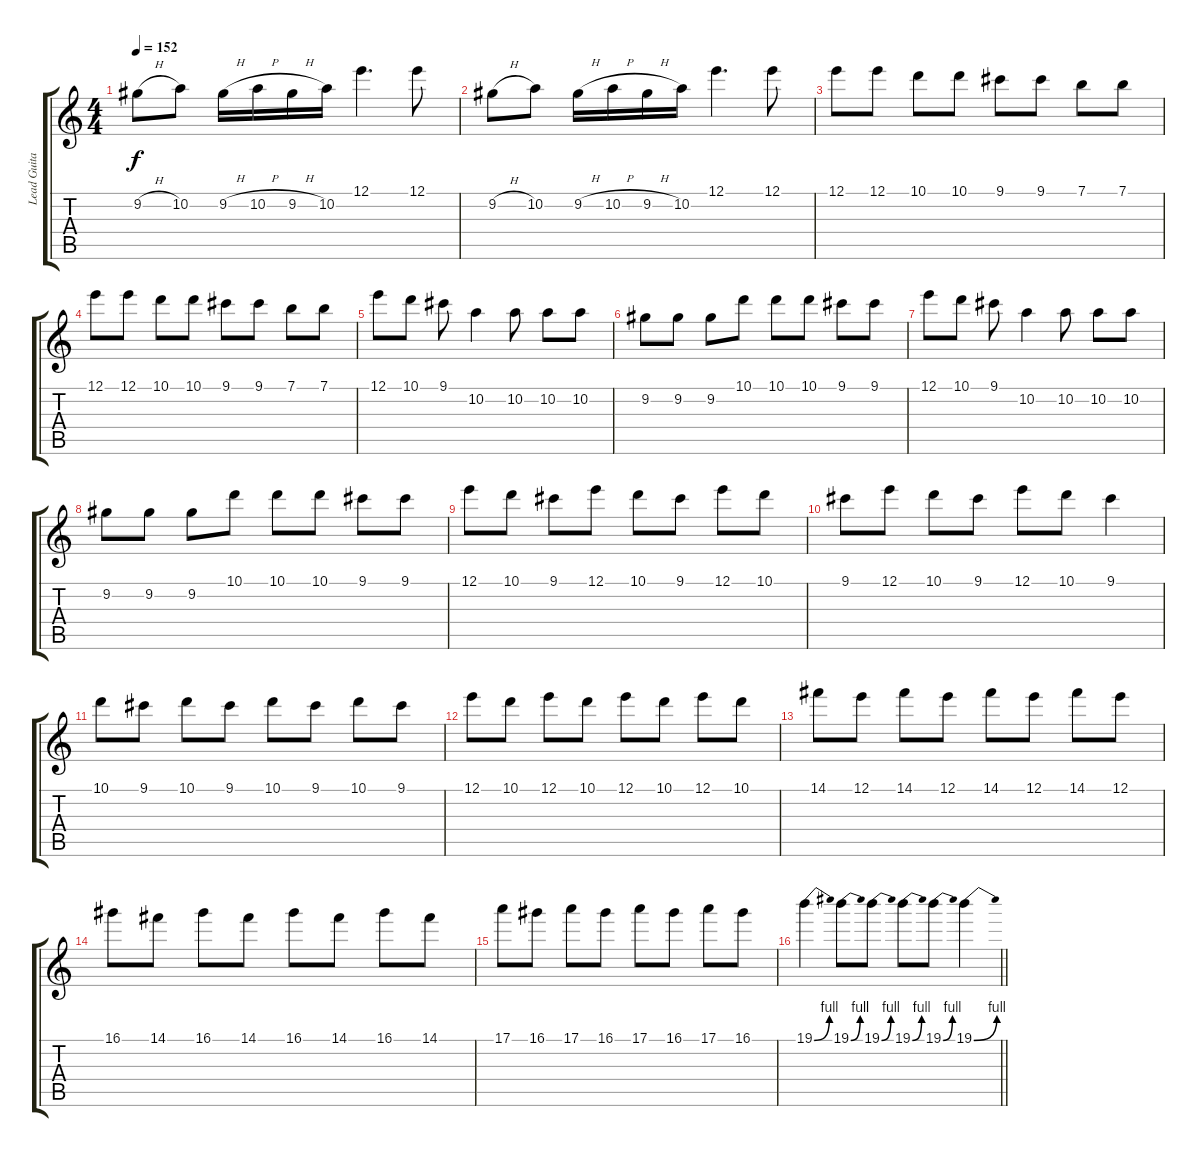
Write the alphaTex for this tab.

\track ("Lead Guitar" "Lead Guita") {instrument distortionguitar}
\staff {score tabs}
\tuning (E4 B3 G3 D3 A2 E2) {hide}
\ts (4 4)
\tempo 152
\clef g2
\ks c
9.2{h}.8{dy f} 10.2.8 9.2{h}.16 10.2{h}.16 9.2{h}.16 10.2.16 12.1.4{d} 12.1.8 |
9.2{h}.8 10.2.8 9.2{h}.16 10.2{h}.16 9.2{h}.16 10.2.16 12.1.4{d} 12.1.8 |
12.1.8 12.1.8 10.1.8 10.1.8 9.1.8 9.1.8 7.1.8 7.1.8 |
12.1.8 12.1.8 10.1.8 10.1.8 9.1.8 9.1.8 7.1.8 7.1.8 |
12.1.8 10.1.8 9.1.8 10.2.4 10.2.8 10.2.8 10.2.8 |
9.2.8 9.2.8 9.2.8 10.1.8 10.1.8 10.1.8 9.1.8 9.1.8 |
12.1.8 10.1.8 9.1.8 10.2.4 10.2.8 10.2.8 10.2.8 |
9.2.8 9.2.8 9.2.8 10.1.8 10.1.8 10.1.8 9.1.8 9.1.8 |
12.1.8 10.1.8 9.1.8 12.1.8 10.1.8 9.1.8 12.1.8 10.1.8 |
9.1.8 12.1.8 10.1.8 9.1.8 12.1.8 10.1.8 9.1.4 |
10.1.8 9.1.8 10.1.8 9.1.8 10.1.8 9.1.8 10.1.8 9.1.8 |
12.1.8 10.1.8 12.1.8 10.1.8 12.1.8 10.1.8 12.1.8 10.1.8 |
14.1.8 12.1.8 14.1.8 12.1.8 14.1.8 12.1.8 14.1.8 12.1.8 |
16.1.8 14.1.8 16.1.8 14.1.8 16.1.8 14.1.8 16.1.8 14.1.8 |
17.1.8 16.1.8 17.1.8 16.1.8 17.1.8 16.1.8 17.1.8 16.1.8 |
\barLineRight lightlight
19.1{be (bend 0 0 60 4)}.4 19.1{be (bend 0 0 60 4)}.8 19.1{be (bend 0 0 60 4)}.8 19.1{be (bend 0 0 60 4)}.8 19.1{be (bend 0 0 60 4)}.8 19.1{be (bend 0 0 60 4)}.4
